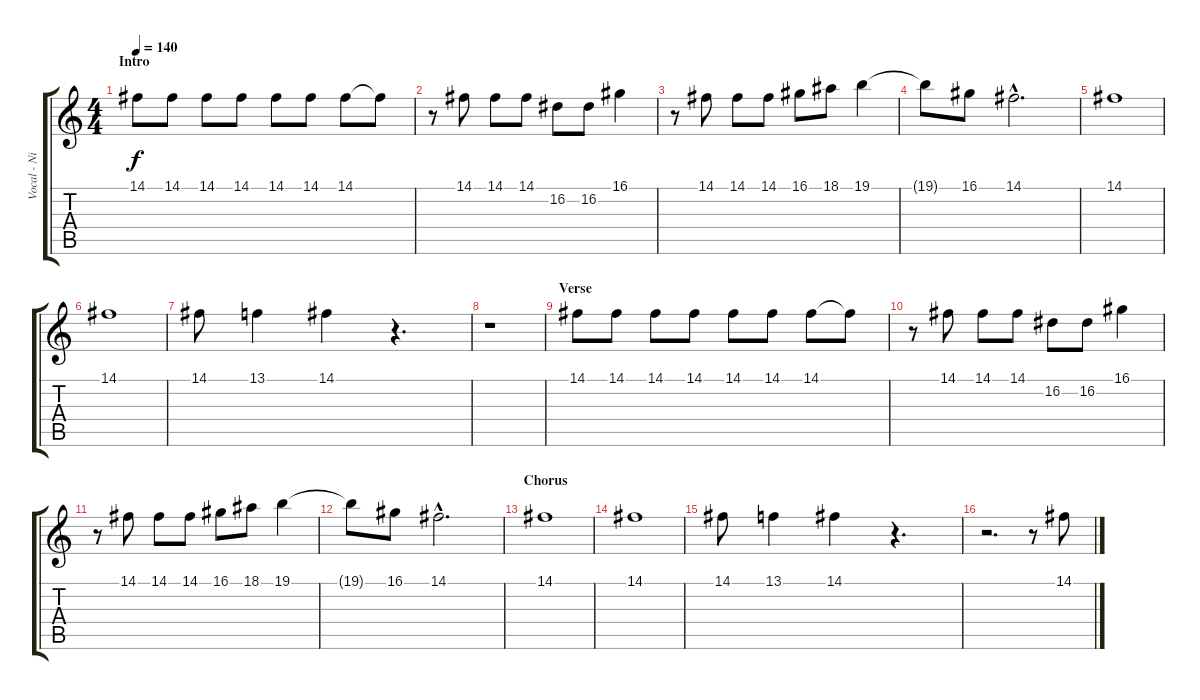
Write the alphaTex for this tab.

\track ("Vocal - Nikola" "Vocal - Ni") {instrument flute}
\staff {score tabs}
\tuning (E4 B3 G3 D3 A2 E2) {hide}
\ts (4 4)
\section ("" "Intro")
\tempo 140
\clef g2
\ks c
14.1.8{dy f instrument flute} 14.1.8 14.1.8 14.1.8 14.1.8 14.1.8 14.1.8 14.1{t}.8 |
r.8 14.1.8 14.1.8 14.1.8 16.2.8 16.2.8 16.1.4 |
r.8 14.1.8 14.1.8 14.1.8 16.1.8 18.1.8 19.1.4 |
19.1{t}.8 16.1.8 14.1{hac}.2{d} |
14.1.1 |
14.1.1 |
14.1.8 13.1.4 14.1.4 r.4{d} |
r.1 |
\section ("" "Verse")
14.1.8 14.1.8 14.1.8 14.1.8 14.1.8 14.1.8 14.1.8 14.1{t}.8 |
r.8 14.1.8 14.1.8 14.1.8 16.2.8 16.2.8 16.1.4 |
r.8 14.1.8 14.1.8 14.1.8 16.1.8 18.1.8 19.1.4 |
19.1{t}.8 16.1.8 14.1{hac}.2{d} |
\section ("" "Chorus")
14.1.1 |
14.1.1 |
14.1.8 13.1.4 14.1.4 r.4{d} |
r.2{d} r.8 14.1.8
